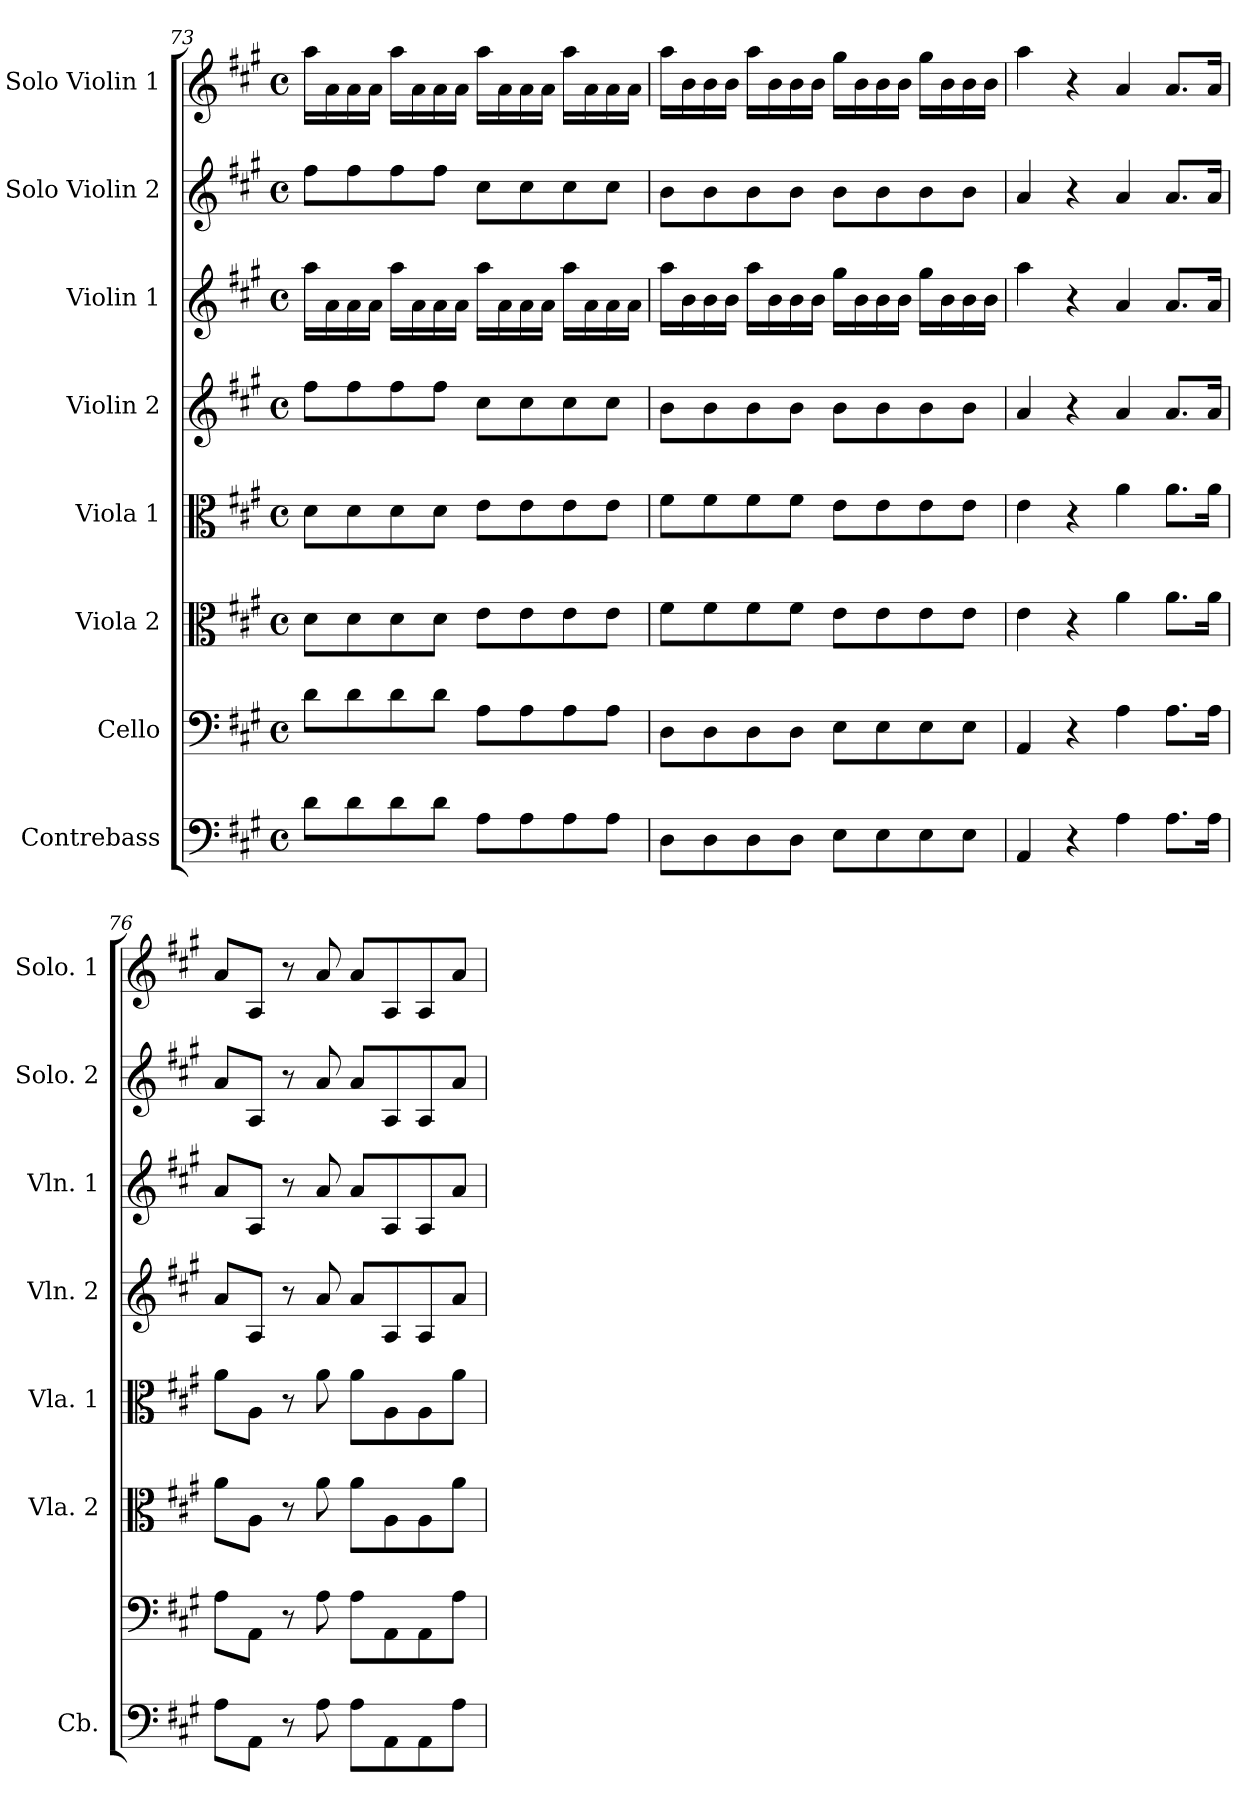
**kern	**kern	**kern	**kern	**kern	**kern	**kern	**kern
*part8	*part7	*part6	*part5	*part4	*part3	*part2	*part1
*staff8	*staff7	*staff6	*staff5	*staff4	*staff3	*staff2	*staff1
*I"Contrebass	*I"Cello	*I"Viola 2	*I"Viola 1	*I"Violin 2	*I"Violin 1	*I"Solo Violin 2	*I"Solo Violin 1
*I'Cb.	*	*I'Vla. 2	*I'Vla. 1	*I'Vln. 2	*I'Vln. 1	*I'Solo. 2	*I'Solo. 1
!!LO:PB:g=z
*clefF4	*clefF4	*clefC3	*clefC3	*clefG2	*clefG2	*clefG2	*clefG2
*ITrd7c12	*	*	*	*	*	*	*
*k[f#c#g#]	*k[f#c#g#]	*k[f#c#g#]	*k[f#c#g#]	*k[f#c#g#]	*k[f#c#g#]	*k[f#c#g#]	*k[f#c#g#]
*M4/4	*M4/4	*M4/4	*M4/4	*M4/4	*M4/4	*M4/4	*M4/4
*met(c)	*met(c)	*met(c)	*met(c)	*met(c)	*met(c)	*met(c)	*met(c)
=73	=73	=73	=73	=73	=73	=73	=73
8D\L	8d\L	8d\L	8d\L	8ff#\L	16aa\LL	8ff#\L	16aa\LL
.	.	.	.	.	16a\	.	16a\
8D\	8d\	8d\	8d\	8ff#\	16a\	8ff#\	16a\
.	.	.	.	.	16a\JJ	.	16a\JJ
8D\	8d\	8d\	8d\	8ff#\	16aa\LL	8ff#\	16aa\LL
.	.	.	.	.	16a\	.	16a\
8D\J	8d\J	8d\J	8d\J	8ff#\J	16a\	8ff#\J	16a\
.	.	.	.	.	16a\JJ	.	16a\JJ
8AA\L	8A\L	8e\L	8e\L	8cc#\L	16aa\LL	8cc#\L	16aa\LL
.	.	.	.	.	16a\	.	16a\
8AA\	8A\	8e\	8e\	8cc#\	16a\	8cc#\	16a\
.	.	.	.	.	16a\JJ	.	16a\JJ
8AA\	8A\	8e\	8e\	8cc#\	16aa\LL	8cc#\	16aa\LL
.	.	.	.	.	16a\	.	16a\
8AA\J	8A\J	8e\J	8e\J	8cc#\J	16a\	8cc#\J	16a\
.	.	.	.	.	16a\JJ	.	16a\JJ
=74	=74	=74	=74	=74	=74	=74	=74
8DD\L	8D\L	8f#\L	8f#\L	8b\L	16aa\LL	8b\L	16aa\LL
.	.	.	.	.	16b\	.	16b\
8DD\	8D\	8f#\	8f#\	8b\	16b\	8b\	16b\
.	.	.	.	.	16b\JJ	.	16b\JJ
8DD\	8D\	8f#\	8f#\	8b\	16aa\LL	8b\	16aa\LL
.	.	.	.	.	16b\	.	16b\
8DD\J	8D\J	8f#\J	8f#\J	8b\J	16b\	8b\J	16b\
.	.	.	.	.	16b\JJ	.	16b\JJ
8EE\L	8E\L	8e\L	8e\L	8b\L	16gg#\LL	8b\L	16gg#\LL
.	.	.	.	.	16b\	.	16b\
8EE\	8E\	8e\	8e\	8b\	16b\	8b\	16b\
.	.	.	.	.	16b\JJ	.	16b\JJ
8EE\	8E\	8e\	8e\	8b\	16gg#\LL	8b\	16gg#\LL
.	.	.	.	.	16b\	.	16b\
8EE\J	8E\J	8e\J	8e\J	8b\J	16b\	8b\J	16b\
.	.	.	.	.	16b\JJ	.	16b\JJ
=75	=75	=75	=75	=75	=75	=75	=75
4AAA/	4AA/	4e\	4e\	4a/	4aa\	4a/	4aa\
4r	4r	4r	4r	4r	4r	4r	4r
4AA\	4A\	4a\	4a\	4a/	4a/	4a/	4a/
8.AA\L	8.A\L	8.a\L	8.a\L	8.a/L	8.a/L	8.a/L	8.a/L
16AA\Jk	16A\Jk	16a\Jk	16a\Jk	16a/Jk	16a/Jk	16a/Jk	16a/Jk
!!LO:PB:g=z
=76	=76	=76	=76	=76	=76	=76	=76
8AA\L	8A\L	8a\L	8a\L	8a/L	8a/L	8a/L	8a/L
8AAA\J	8AA\J	8A\J	8A\J	8A/J	8A/J	8A/J	8A/J
8r	8r	8r	8r	8r	8r	8r	8r
8AA\	8A\	8a\	8a\	8a/	8a/	8a/	8a/
8AA\L	8A\L	8a\L	8a\L	8a/L	8a/L	8a/L	8a/L
8AAA\	8AA\	8A\	8A\	8A/	8A/	8A/	8A/
8AAA\	8AA\	8A\	8A\	8A/	8A/	8A/	8A/
8AA\J	8A\J	8a\J	8a\J	8a/J	8a/J	8a/J	8a/J
=	=	=	=	=	=	=	=
*-	*-	*-	*-	*-	*-	*-	*-
